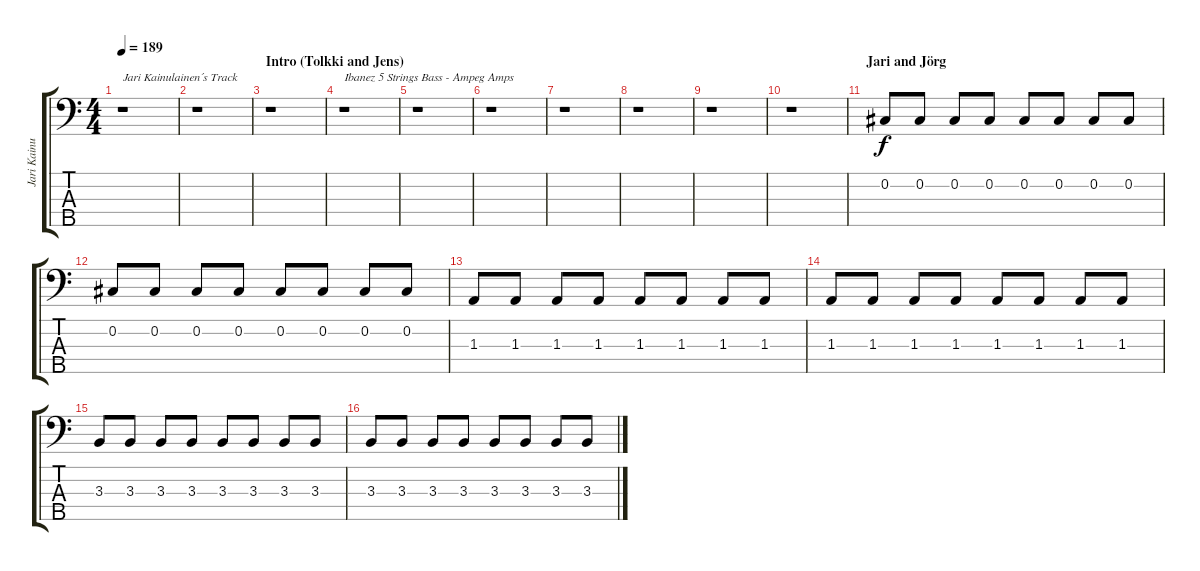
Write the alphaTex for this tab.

\track ("Jari Kainulainen " "Jari Kainu") {instrument electricbasspick}
\staff {score tabs}
\tuning (Gb2 Db2 Ab1 Eb1 Bb0) {hide}
\ts (4 4)
\tempo 189
\clef f4
\ks c
r.1{txt "Jari Kainulainen´s Track" dy f instrument electricbasspick} |
r.1 |
\section ("" "Intro (Tolkki and Jens)")
r.1 |
r.1{txt "Ibanez 5 Strings Bass - Ampeg Amps"} |
r.1 |
r.1 |
r.1 |
r.1 |
r.1 |
r.1 |
\section ("" "Jari and Jörg")
0.2.8 0.2.8 0.2.8 0.2.8 0.2.8 0.2.8 0.2.8 0.2.8 |
0.2.8 0.2.8 0.2.8 0.2.8 0.2.8 0.2.8 0.2.8 0.2.8 |
1.3.8 1.3.8 1.3.8 1.3.8 1.3.8 1.3.8 1.3.8 1.3.8 |
1.3.8 1.3.8 1.3.8 1.3.8 1.3.8 1.3.8 1.3.8 1.3.8 |
3.3.8 3.3.8 3.3.8 3.3.8 3.3.8 3.3.8 3.3.8 3.3.8 |
3.3.8 3.3.8 3.3.8 3.3.8 3.3.8 3.3.8 3.3.8 3.3.8
